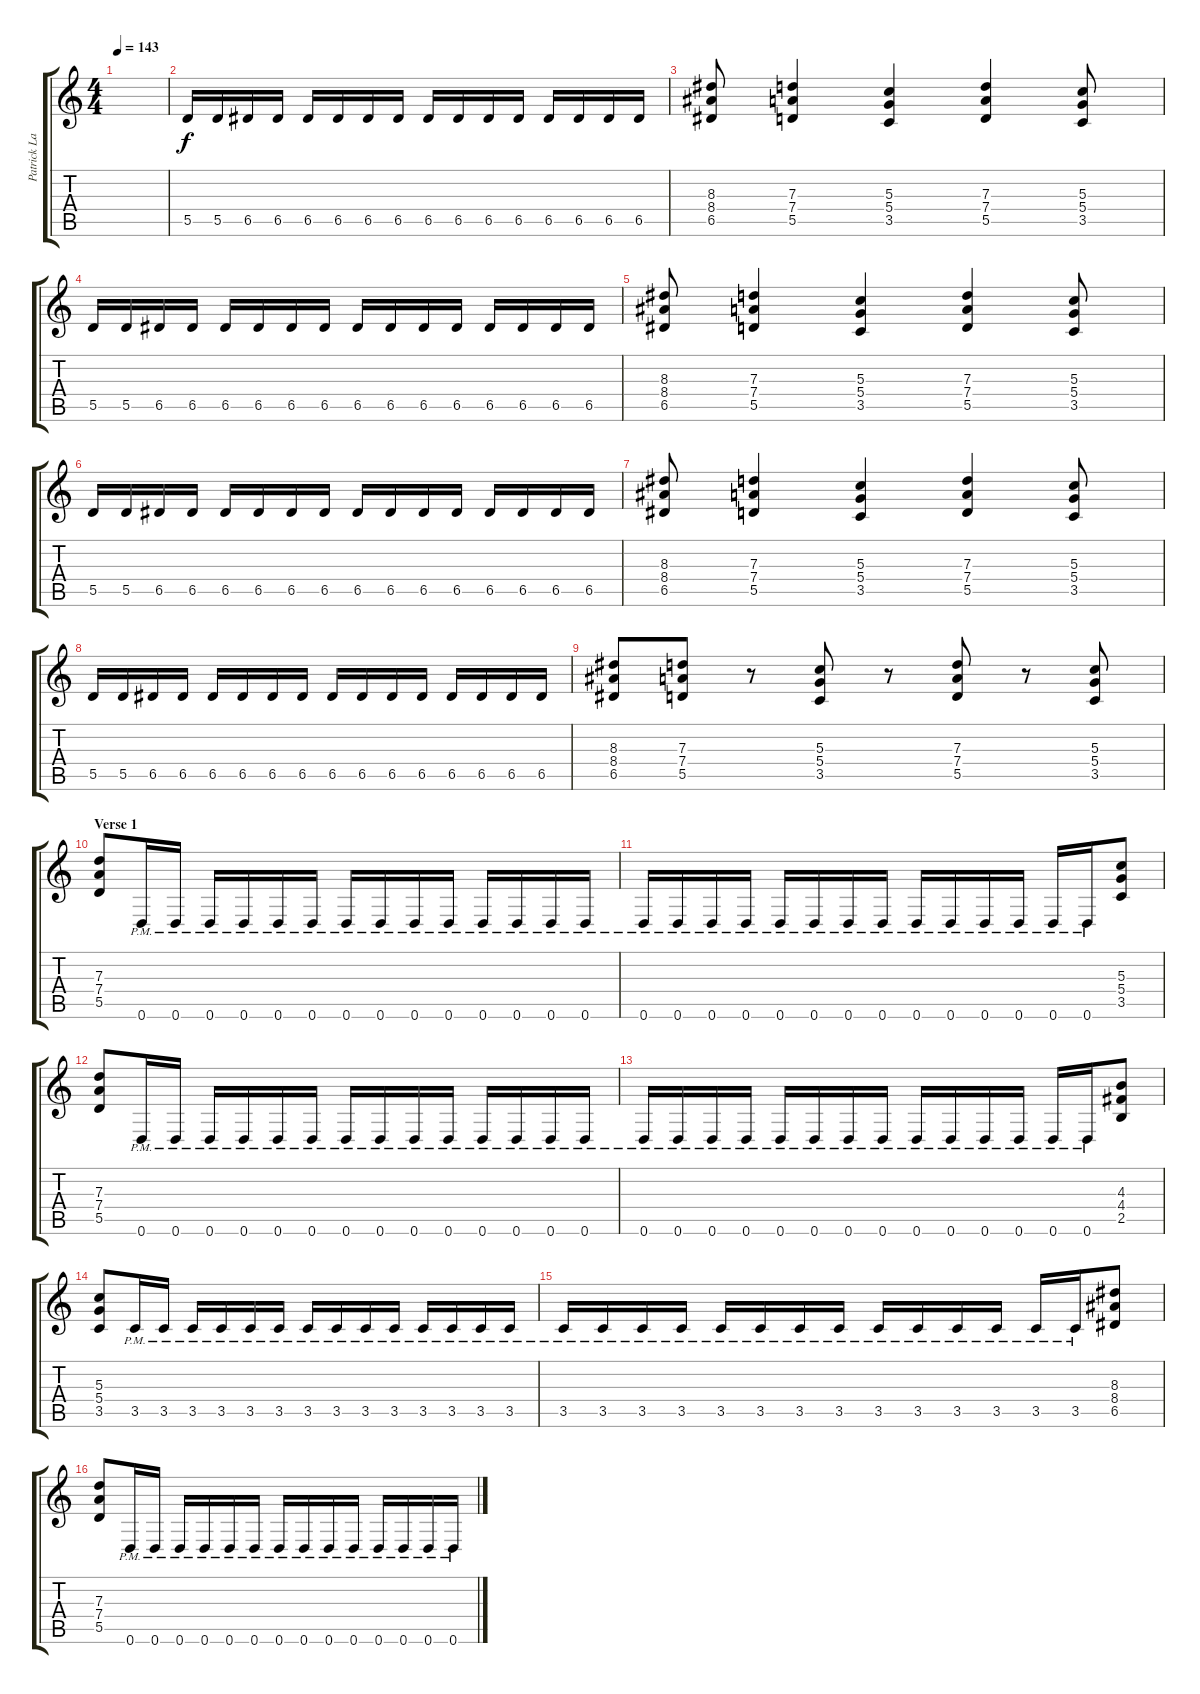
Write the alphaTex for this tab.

\track ("Patrick Lachman" "Patrick La") {instrument distortionguitar}
\staff {score tabs}
\tuning (E4 B3 G3 D3 A2 D2) {hide}
\ts (4 4)
\tempo 143
\clef g2
\ks c
|
5.5.16 5.5.16 6.5.16 6.5.16 6.5.16 6.5.16 6.5.16 6.5.16 6.5.16 6.5.16 6.5.16 6.5.16 6.5.16 6.5.16 6.5.16 6.5.16 |
(8.3 8.4 6.5).8 (7.3 7.4 5.5).4 (5.3 5.4 3.5).4 (7.3 7.4 5.5).4 (5.3 5.4 3.5).8 |
5.5.16 5.5.16 6.5.16 6.5.16 6.5.16 6.5.16 6.5.16 6.5.16 6.5.16 6.5.16 6.5.16 6.5.16 6.5.16 6.5.16 6.5.16 6.5.16 |
(8.3 8.4 6.5).8 (7.3 7.4 5.5).4 (5.3 5.4 3.5).4 (7.3 7.4 5.5).4 (5.3 5.4 3.5).8 |
5.5.16 5.5.16 6.5.16 6.5.16 6.5.16 6.5.16 6.5.16 6.5.16 6.5.16 6.5.16 6.5.16 6.5.16 6.5.16 6.5.16 6.5.16 6.5.16 |
(8.3 8.4 6.5).8 (7.3 7.4 5.5).4 (5.3 5.4 3.5).4 (7.3 7.4 5.5).4 (5.3 5.4 3.5).8 |
5.5.16 5.5.16 6.5.16 6.5.16 6.5.16 6.5.16 6.5.16 6.5.16 6.5.16 6.5.16 6.5.16 6.5.16 6.5.16 6.5.16 6.5.16 6.5.16 |
(8.3 8.4 6.5).8 (7.3 7.4 5.5).8 r.8 (5.3 5.4 3.5).8 r.8 (7.3 7.4 5.5).8 r.8 (5.3 5.4 3.5).8 |
\section ("" "Verse 1")
(7.3 7.4 5.5).8 0.6{pm}.16 0.6{pm}.16 0.6{pm}.16 0.6{pm}.16 0.6{pm}.16 0.6{pm}.16 0.6{pm}.16 0.6{pm}.16 0.6{pm}.16 0.6{pm}.16 0.6{pm}.16 0.6{pm}.16 0.6{pm}.16 0.6{pm}.16 |
0.6{pm}.16 0.6{pm}.16 0.6{pm}.16 0.6{pm}.16 0.6{pm}.16 0.6{pm}.16 0.6{pm}.16 0.6{pm}.16 0.6{pm}.16 0.6{pm}.16 0.6{pm}.16 0.6{pm}.16 0.6{pm}.16 0.6{pm}.16 (5.3 5.4 3.5).8 |
(7.3 7.4 5.5).8 0.6{pm}.16 0.6{pm}.16 0.6{pm}.16 0.6{pm}.16 0.6{pm}.16 0.6{pm}.16 0.6{pm}.16 0.6{pm}.16 0.6{pm}.16 0.6{pm}.16 0.6{pm}.16 0.6{pm}.16 0.6{pm}.16 0.6{pm}.16 |
0.6{pm}.16 0.6{pm}.16 0.6{pm}.16 0.6{pm}.16 0.6{pm}.16 0.6{pm}.16 0.6{pm}.16 0.6{pm}.16 0.6{pm}.16 0.6{pm}.16 0.6{pm}.16 0.6{pm}.16 0.6{pm}.16 0.6{pm}.16 (4.3 4.4 2.5).8 |
(5.3 5.4 3.5).8 3.5{pm}.16 3.5{pm}.16 3.5{pm}.16 3.5{pm}.16 3.5{pm}.16 3.5{pm}.16 3.5{pm}.16 3.5{pm}.16 3.5{pm}.16 3.5{pm}.16 3.5{pm}.16 3.5{pm}.16 3.5{pm}.16 3.5{pm}.16 |
3.5{pm}.16 3.5{pm}.16 3.5{pm}.16 3.5{pm}.16 3.5{pm}.16 3.5{pm}.16 3.5{pm}.16 3.5{pm}.16 3.5{pm}.16 3.5{pm}.16 3.5{pm}.16 3.5{pm}.16 3.5{pm}.16 3.5{pm}.16 (8.3 8.4 6.5).8 |
(7.3 7.4 5.5).8 0.6{pm}.16 0.6{pm}.16 0.6{pm}.16 0.6{pm}.16 0.6{pm}.16 0.6{pm}.16 0.6{pm}.16 0.6{pm}.16 0.6{pm}.16 0.6{pm}.16 0.6{pm}.16 0.6{pm}.16 0.6{pm}.16 0.6{pm}.16
